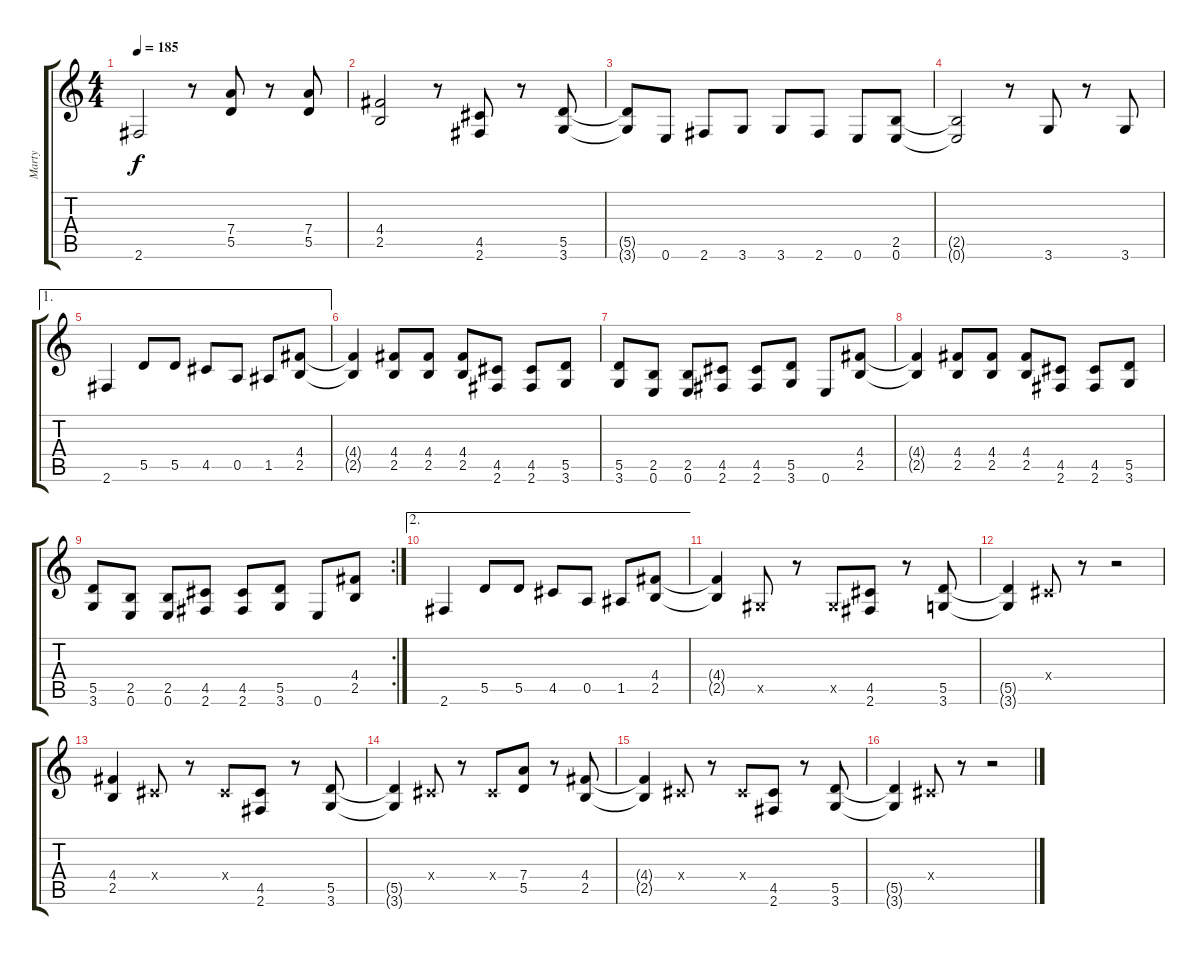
\track ("Marty" "Marty") {instrument distortionguitar}
\staff {score tabs}
\tuning (E4 B3 G3 D3 A2 E2) {hide}
\ts (4 4)
\tempo 185
\clef g2
\ks c
2.6.2{dy f} r.8 (7.4 5.5).8 r.8 (7.4 5.5).8 |
(4.4 2.5).2 r.8 (4.5 2.6).8 r.8 (5.5 3.6).8 |
(5.5{t} 3.6{t}).8 0.6.8 2.6.8 3.6.8 3.6.8 2.6.8 0.6.8 (2.5 0.6).8 |
(2.5{t} 0.6{t}).2 r.8 3.6.8 r.8 3.6.8 |
\ae 1
2.6.4 5.5.8 5.5.8 4.5.8 0.5.8 1.5.8 (4.4 2.5).8 |
(4.4{t} 2.5{t}).4 (4.4 2.5).8 (4.4 2.5).8 (4.4 2.5).8 (4.5 2.6).8 (4.5 2.6).8 (5.5 3.6).8 |
(5.5 3.6).8 (2.5 0.6).8 (2.5 0.6).8 (4.5 2.6).8 (4.5 2.6).8 (5.5 3.6).8 0.6.8 (4.4 2.5).8 |
(4.4{t} 2.5{t}).4 (4.4 2.5).8 (4.4 2.5).8 (4.4 2.5).8 (4.5 2.6).8 (4.5 2.6).8 (5.5 3.6).8 |
\rc 2
(5.5 3.6).8 (2.5 0.6).8 (2.5 0.6).8 (4.5 2.6).8 (4.5 2.6).8 (5.5 3.6).8 0.6.8 (4.4 2.5).8 |
\ae 2
2.6.4 5.5.8 5.5.8 4.5.8 0.5.8 1.5.8 (4.4 2.5).8 |
(4.4{t} 2.5{t}).4 -1.5{x}.8 r.8 -1.5{x}.8 (4.5 2.6).8 r.8 (5.5 3.6).8 |
(5.5{t} 3.6{t}).4 -1.4{x}.8 r.8 r.2 |
(4.4 2.5).4 -1.4{x}.8 r.8 -1.4{x}.8 (4.5 2.6).8 r.8 (5.5 3.6).8 |
(5.5{t} 3.6{t}).4 -1.4{x}.8 r.8 -1.4{x}.8 (7.4 5.5).8 r.8 (4.4 2.5).8 |
(4.4{t} 2.5{t}).4 -1.4{x}.8 r.8 -1.4{x}.8 (4.5 2.6).8 r.8 (5.5 3.6).8 |
(5.5{t} 3.6{t}).4 -1.4{x}.8 r.8 r.2
